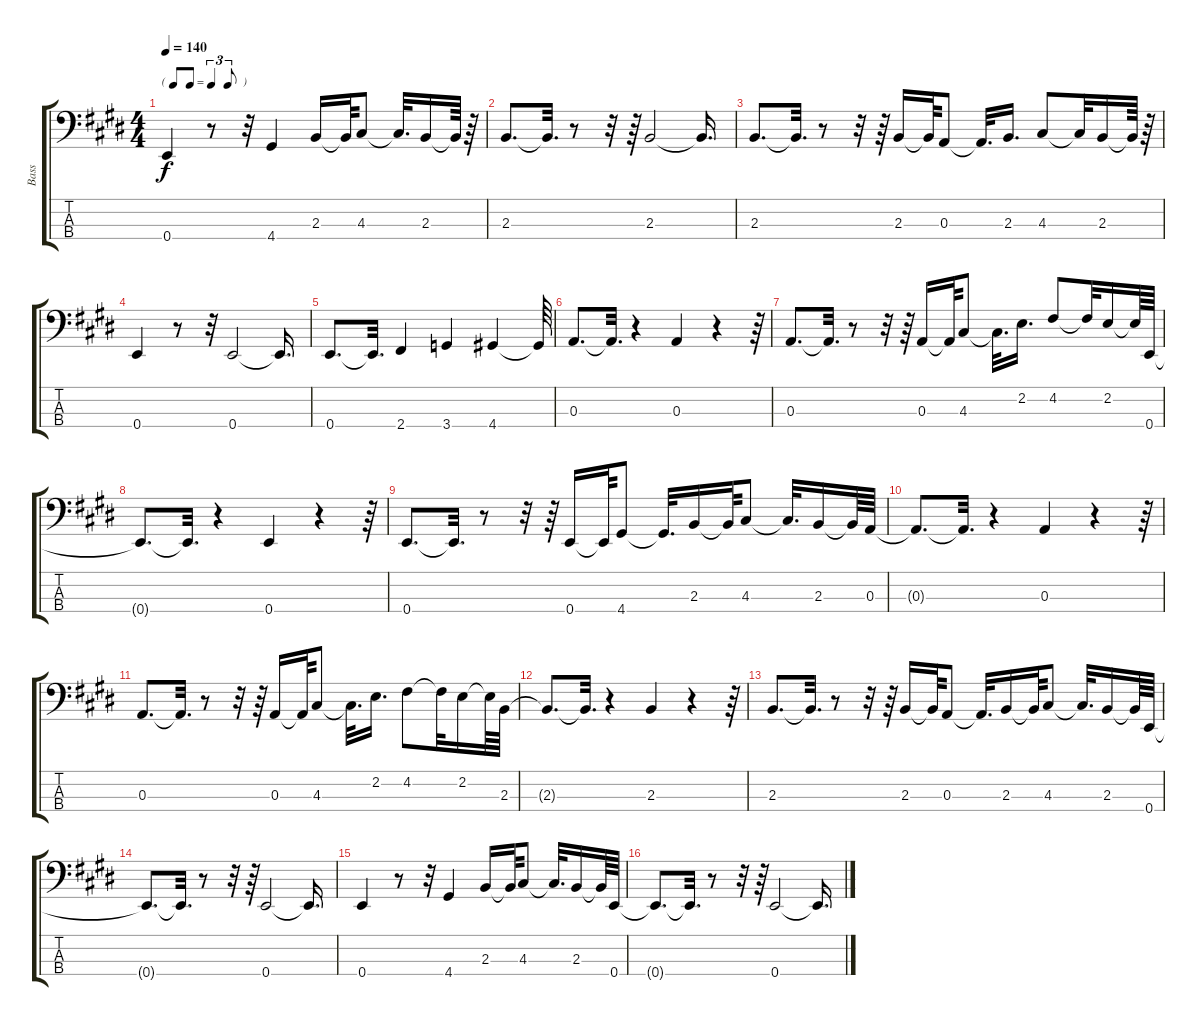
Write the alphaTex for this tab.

\track ("Bass" "Bass") {instrument electricbassfinger}
\staff {score tabs}
\tuning (G2 D2 A1 E1) {hide}
\ts (4 4)
\tf triplet8th
\tempo 140
\clef f4
\ks e
0.4.4{dy f} r.8 r.32 4.4.4 2.3.16 2.3{t}.64 4.3.8 4.3{t}.32{d} 2.3.16 2.3{t}.64 r.64 |
2.3.8{d} 2.3{t}.32{d} r.8 r.32 r.64 2.3.2 2.3{t}.16{d} |
2.3.8{d} 2.3{t}.32{d} r.8 r.32 r.64 2.3.16 2.3{t}.64 0.3.8 0.3{t}.32{d} 2.3.16{d} 4.3.8 4.3{t}.32 2.3.16 2.3{t}.64 r.64 |
0.4.4 r.8 r.32 0.4.2 0.4{t}.16{d} |
0.4.8{d} 0.4{t}.32{d} 2.4.4 3.4.4 4.4.4 4.4{t}.64 |
0.3.8{d} 0.3{t}.32{d} r.4 0.3.4 r.4 r.64 |
0.3.8{d} 0.3{t}.32{d} r.8 r.32 r.64 0.3.16 0.3{t}.64 4.3.8 4.3{t}.32{d} 2.2.16{d} 4.2.8 4.2{t}.32 2.2.16 2.2{t}.64 0.4.64 |
0.4{t}.8{d} 0.4{t}.32{d} r.4 0.4.4 r.4 r.64 |
0.4.8{d} 0.4{t}.32{d} r.8 r.32 r.64 0.4.16 0.4{t}.64 4.4.8 4.4{t}.32{d} 2.3.16 2.3{t}.64 4.3.8 4.3{t}.32{d} 2.3.16 2.3{t}.64 0.3.64 |
0.3{t}.8{d} 0.3{t}.32{d} r.4 0.3.4 r.4 r.64 |
0.3.8{d} 0.3{t}.32{d} r.8 r.32 r.64 0.3.16 0.3{t}.64 4.3.8 4.3{t}.32{d} 2.2.16{d} 4.2.8 4.2{t}.32 2.2.16 2.2{t}.64 2.3.64 |
2.3{t}.8{d} 2.3{t}.32{d} r.4 2.3.4 r.4 r.64 |
2.3.8{d} 2.3{t}.32{d} r.8 r.32 r.64 2.3.16 2.3{t}.64 0.3.8 0.3{t}.32{d} 2.3.16 2.3{t}.64 4.3.8 4.3{t}.32{d} 2.3.16 2.3{t}.64 0.4.64 |
0.4{t}.8{d} 0.4{t}.32{d} r.8 r.32 r.64 0.4.2 0.4{t}.16{d} |
0.4.4 r.8 r.32 4.4.4 2.3.16 2.3{t}.64 4.3.8 4.3{t}.32{d} 2.3.16 2.3{t}.64 0.4.64 |
0.4{t}.8{d} 0.4{t}.32{d} r.8 r.32 r.64 0.4.2 0.4{t}.16{d}
